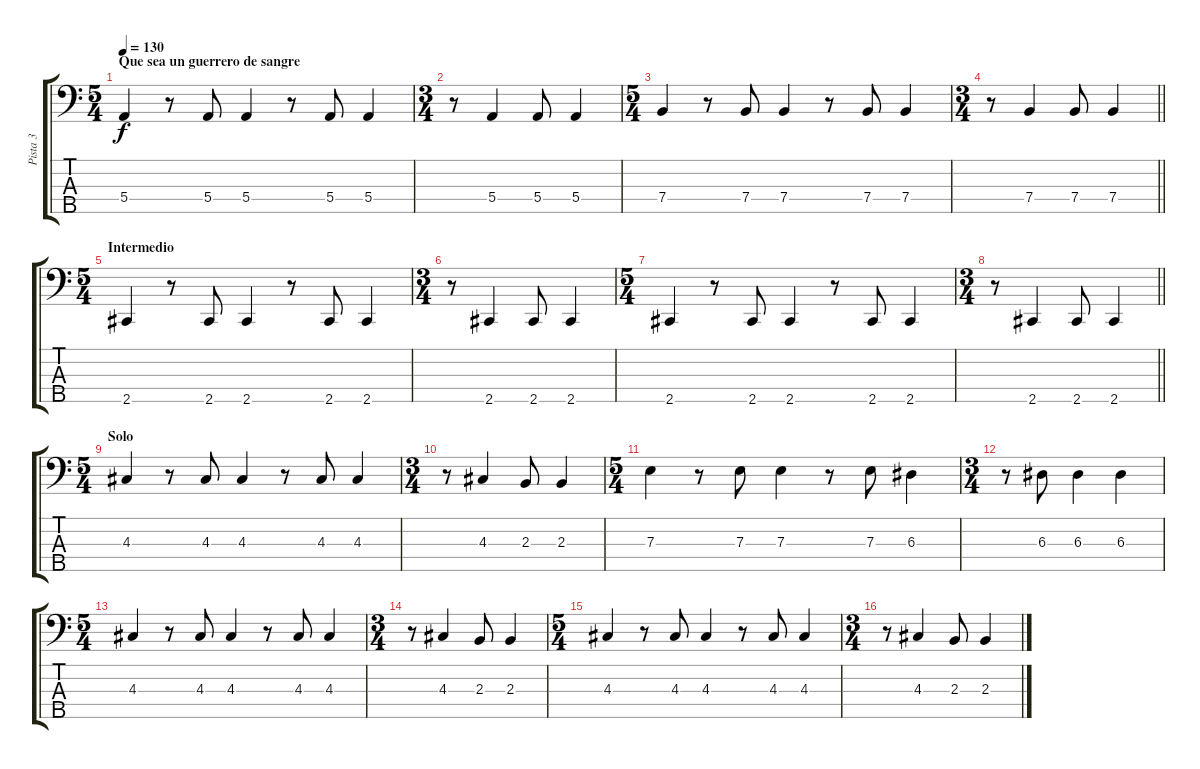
\track ("Pista 3" "Pista 3") {instrument electricbassfinger}
\staff {score tabs}
\tuning (G2 D2 A1 E1 B0) {hide}
\ts (5 4)
\section ("" "Que sea un guerrero de sangre")
\tempo 130
\clef f4
\ks c
5.4.4{dy f} r.8 5.4.8 5.4.4 r.8 5.4.8 5.4.4 |
\ts (3 4)
r.8 5.4.4 5.4.8 5.4.4 |
\ts (5 4)
7.4.4 r.8 7.4.8 7.4.4 r.8 7.4.8 7.4.4 |
\ts (3 4)
\barLineRight lightlight
r.8 7.4.4 7.4.8 7.4.4 |
\ts (5 4)
\section ("" "Intermedio")
2.5.4 r.8 2.5.8 2.5.4 r.8 2.5.8 2.5.4 |
\ts (3 4)
r.8 2.5.4 2.5.8 2.5.4 |
\ts (5 4)
2.5.4 r.8 2.5.8 2.5.4 r.8 2.5.8 2.5.4 |
\ts (3 4)
\barLineRight lightlight
r.8 2.5.4 2.5.8 2.5.4 |
\ts (5 4)
\section ("" "Solo")
4.3.4 r.8 4.3.8 4.3.4 r.8 4.3.8 4.3.4 |
\ts (3 4)
r.8 4.3.4 2.3.8 2.3.4 |
\ts (5 4)
7.3.4 r.8 7.3.8 7.3.4 r.8 7.3.8 6.3.4 |
\ts (3 4)
r.8 6.3.8 6.3.4 6.3.4 |
\ts (5 4)
4.3.4 r.8 4.3.8 4.3.4 r.8 4.3.8 4.3.4 |
\ts (3 4)
r.8 4.3.4 2.3.8 2.3.4 |
\ts (5 4)
4.3.4 r.8 4.3.8 4.3.4 r.8 4.3.8 4.3.4 |
\ts (3 4)
r.8 4.3.4 2.3.8 2.3.4
